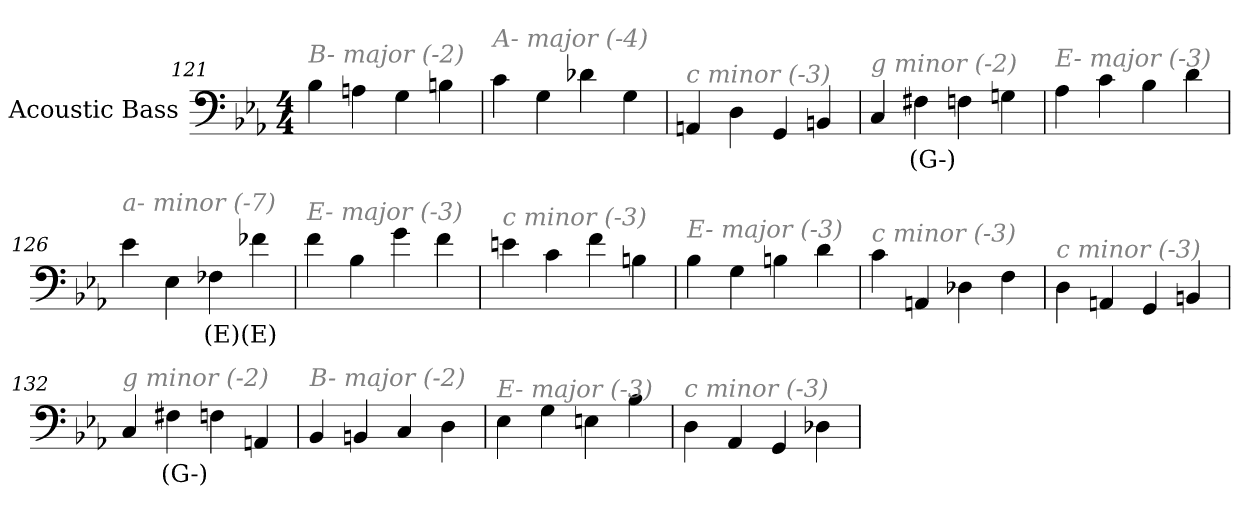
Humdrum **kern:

**kern	**text
*part1	*part1
*staff1	*staff1
*I"Acoustic Bass	*
*clefF4	*
*ITrd7c12	*
*k[b-e-a-]	*
*E-:	*
*M4/4	*
=121	=121
!LO:TX:i:color=#808080:t=B- major (-2)	!
4BB-	.
4AAn	.
4GG	.
4BBn	.
=122	=122
!LO:TX:i:color=#808080:t=A- major (-4)	!
4C	.
4GG	.
4D-X	.
4GG	.
=123	=123
!LO:TX:i:color=#808080:t=c minor (-3)	!
4AAAn	.
4DD	.
4GGG	.
4BBBn	.
=124	=124
!LO:TX:i:color=#808080:t=g minor (-2)	!
4CC	.
4FF#Xi	(G-)
4FF	.
4GGn	.
=125	=125
!LO:TX:i:color=#808080:t=E- major (-3)	!
4AA-	.
4C	.
4BB-	.
4D	.
=126	=126
!LO:TX:i:color=#808080:t=a- minor (-7)	!
4E-	.
4EE-	.
4FF-Xi	(E)
4F-Xi	(E)
=127	=127
!LO:TX:i:color=#808080:t=E- major (-3)	!
4F	.
4BB-	.
4G	.
4F	.
=128	=128
!LO:TX:i:color=#808080:t=c minor (-3)	!
4En	.
4C	.
4F	.
4BBn	.
=129	=129
!LO:TX:i:color=#808080:t=E- major (-3)	!
4BB-	.
4GG	.
4BBn	.
4D	.
=130	=130
!LO:TX:i:color=#808080:t=c minor (-3)	!
4C	.
4AAAn	.
4DD-X	.
4FF	.
=131	=131
!LO:TX:i:color=#808080:t=c minor (-3)	!
4DD	.
4AAAn	.
4GGG	.
4BBBn	.
=132	=132
!LO:TX:i:color=#808080:t=g minor (-2)	!
4CC	.
4FF#Xi	(G-)
4FF	.
4AAAn	.
=133	=133
!LO:TX:i:color=#808080:t=B- major (-2)	!
4BBB-	.
4BBBn	.
4CC	.
4DD	.
=134	=134
!LO:TX:i:color=#808080:t=E- major (-3)	!
4EE-	.
4GG	.
4EEn	.
4BB-	.
=135	=135
!LO:TX:i:color=#808080:t=c minor (-3)	!
4DD	.
4AAA-	.
4GGG	.
4DD-X	.
=	=
*-	*-
